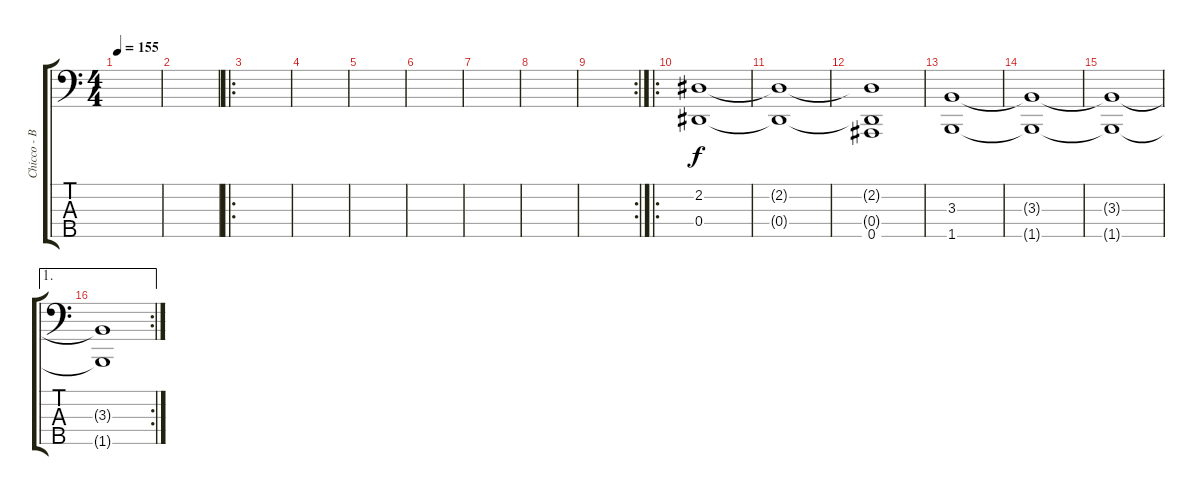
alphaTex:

\track ("Chicco - Bass" "Chicco - B") {instrument fretlessbass}
\staff {score tabs}
\tuning (Gb2 Db2 Ab1 Eb1 Bb0) {hide}
\ts (4 4)
\tempo 155
\clef f4
\ks c
|
|
\ro
|
|
|
|
|
|
\rc 2
|
\ro
(2.2 0.4).1 |
(2.2{t} 0.4{t}).1 |
(2.2{t} 0.4{t} 0.5).1 |
(3.3 1.5).1 |
(3.3{t} 1.5{t}).1 |
(3.3{t} 1.5{t}).1 |
\ae 1
\rc 2
(3.3{t} 1.5{t}).1
